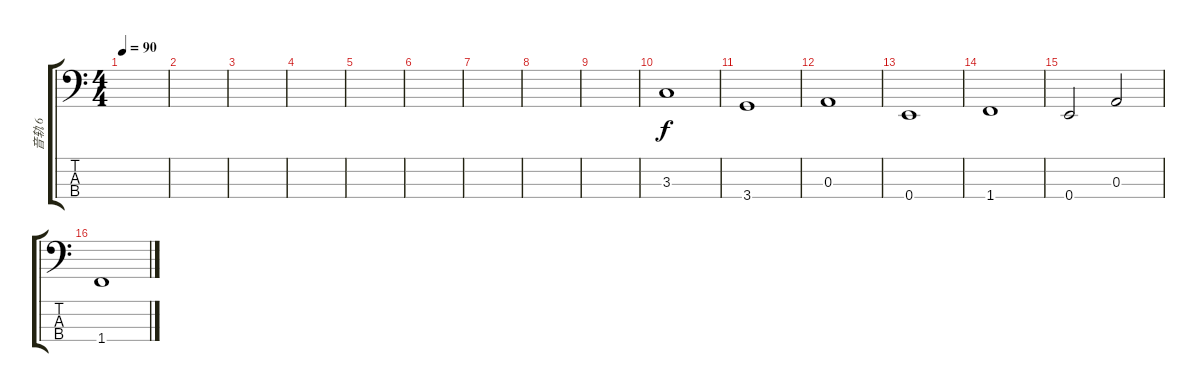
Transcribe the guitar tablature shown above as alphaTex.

\track ("音轨 6" "音轨 6") {instrument electricbassfinger}
\staff {score tabs}
\tuning (G2 D2 A1 E1) {hide}
\ts (4 4)
\tempo 90
\clef f4
\ks c
|
|
|
|
|
|
|
|
|
3.3.1 |
3.4.1 |
0.3.1 |
0.4.1 |
1.4.1 |
0.4.2 0.3.2 |
1.4.1
